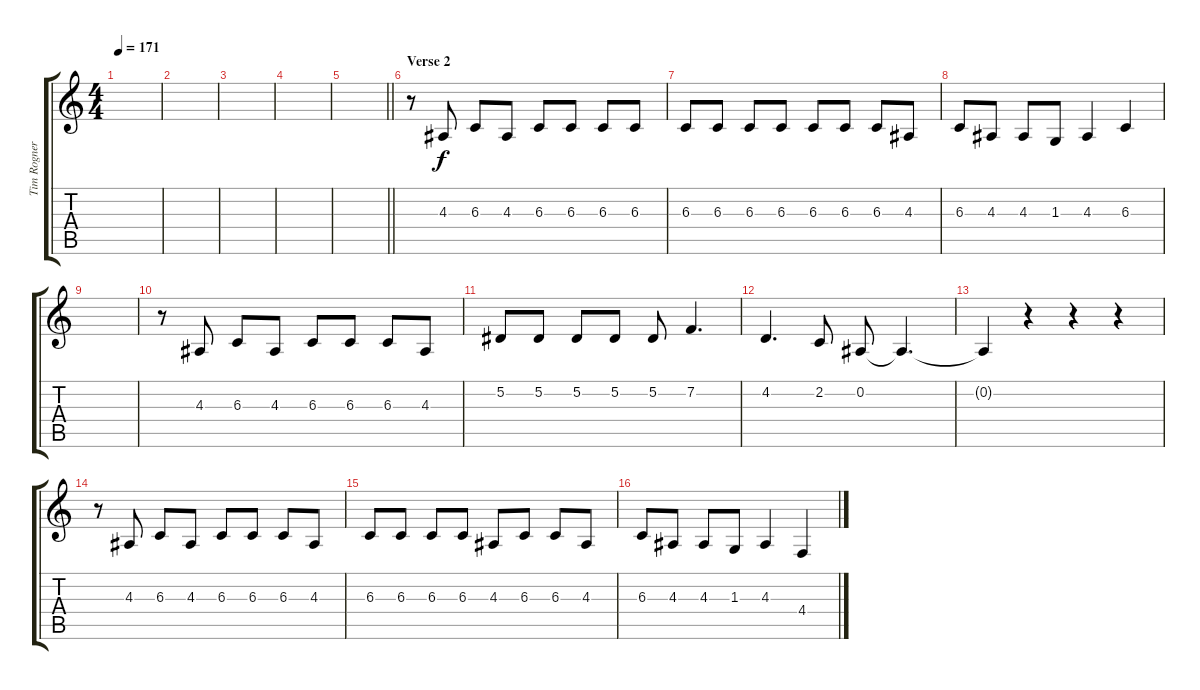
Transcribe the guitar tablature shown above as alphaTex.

\track ("Tim Rogner - Vocals" "Tim Rogner") {instrument altosax}
\staff {score tabs}
\tuning (Eb4 Bb3 Gb3 Db3 Ab2 Eb2) {hide}
\ts (4 4)
\tempo 171
\clef g2
\ks c
|
|
|
|
\barLineRight lightlight
|
\section ("" "Verse 2")
r.8 4.3.8 6.3.8 4.3.8 6.3.8 6.3.8 6.3.8 6.3.8 |
6.3.8 6.3.8 6.3.8 6.3.8 6.3.8 6.3.8 6.3.8 4.3.8 |
6.3.8 4.3.8 4.3.8 1.3.8 4.3.4 6.3.4 |
|
r.8 4.3.8 6.3.8 4.3.8 6.3.8 6.3.8 6.3.8 4.3.8 |
5.2.8 5.2.8 5.2.8 5.2.8 5.2.8 7.2.4{d} |
4.2.4{d} 2.2.8 0.2.8 0.2{t}.4{d} |
0.2{t}.4 r.4 r.4 r.4 |
r.8 4.3.8 6.3.8 4.3.8 6.3.8 6.3.8 6.3.8 4.3.8 |
6.3.8 6.3.8 6.3.8 6.3.8 4.3.8 6.3.8 6.3.8 4.3.8 |
6.3.8 4.3.8 4.3.8 1.3.8 4.3.4 4.4.4
